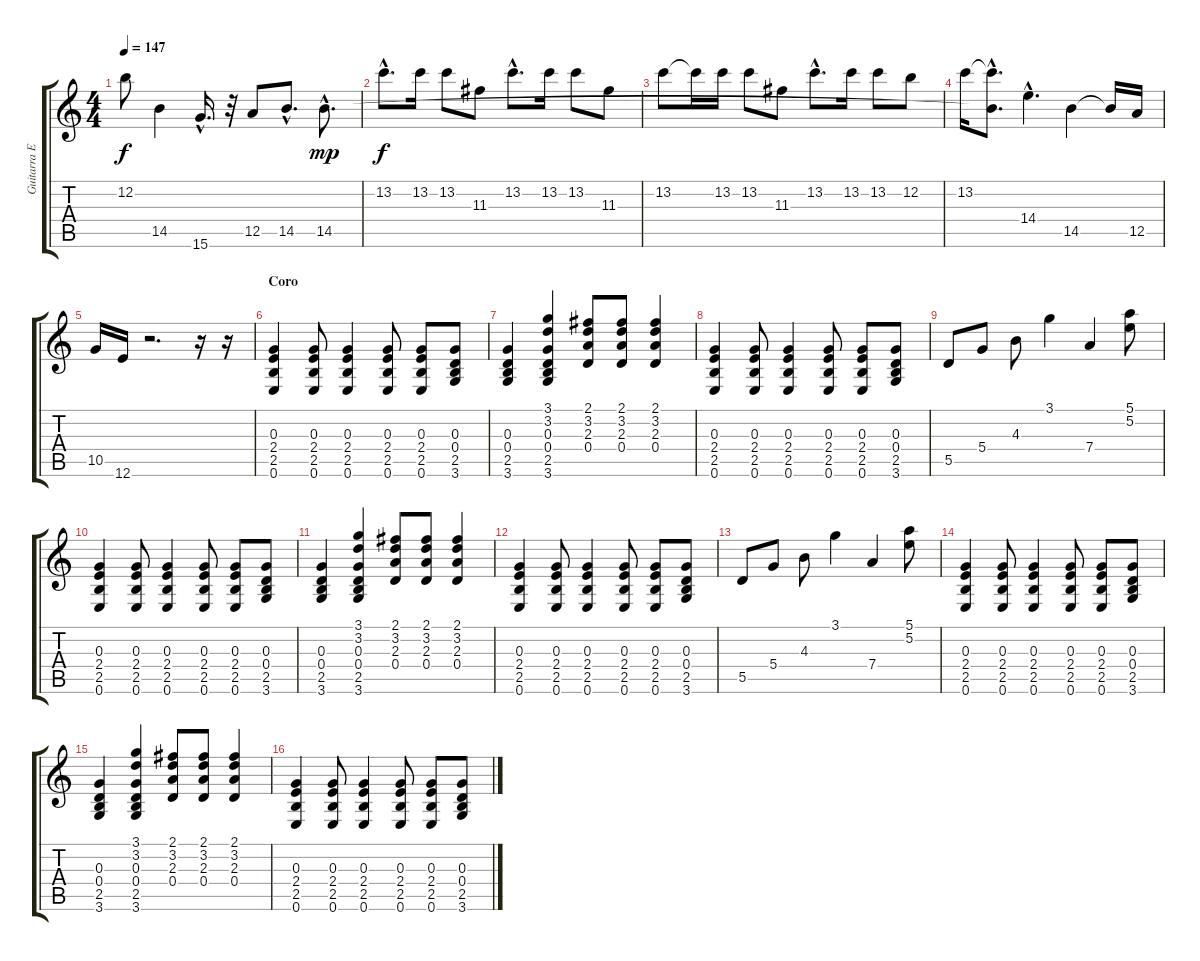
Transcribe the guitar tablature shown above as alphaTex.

\track ("Guitarra Electrica" "Guitarra E") {instrument electricguitarclean}
\staff {score tabs}
\tuning (E4 B3 G3 D3 A2 E2) {hide}
\ts (4 4)
\tempo 147
\clef g2
\ks c
12.2.8{dy f} 14.5.4 15.6{hac}.16{d} r.32 12.5.8 14.5{hac}.8{d} 14.5{hac}.8{d dy mp} |
13.2{hac}.8{d dy f} 13.2.16 13.2.8 11.3.8 13.2{hac}.8{d} 13.2.16 13.2.8 11.3.8 |
13.2.8 13.2{t}.16 13.2.16 13.2.8 11.3.8 13.2{hac}.8{d} 13.2.16 13.2.8 12.2.8 |
13.2.16 (13.2{t} 14.5{hac t}).8{d} 14.4{hac}.4{d} 14.5.4 14.5{t}.16 12.5.16 |
10.5.16 12.6.16{volume 6 instrument electricguitarclean} r.2{d} r.16 r.16 |
\section ("" "Coro")
(0.3 2.4 2.5 0.6).4 (0.3 2.4 2.5 0.6).8 (0.3 2.4 2.5 0.6).4 (0.3 2.4 2.5 0.6).8 (0.3 2.4 2.5 0.6).8 (0.3 0.4 2.5 3.6).8 |
(0.3 0.4 2.5 3.6).4 (3.1 3.2 0.3 0.4 2.5 3.6).4 (2.1 3.2 2.3 0.4).8 (2.1 3.2 2.3 0.4).8 (2.1 3.2 2.3 0.4).4 |
(0.3 2.4 2.5 0.6).4 (0.3 2.4 2.5 0.6).8 (0.3 2.4 2.5 0.6).4 (0.3 2.4 2.5 0.6).8 (0.3 2.4 2.5 0.6).8 (0.3 0.4 2.5 3.6).8 |
5.5.8{volume 12} 5.4.8 4.3.8 3.1.4 7.4.4 (5.1 5.2).8 |
(0.3 2.4 2.5 0.6).4{volume 6} (0.3 2.4 2.5 0.6).8 (0.3 2.4 2.5 0.6).4 (0.3 2.4 2.5 0.6).8 (0.3 2.4 2.5 0.6).8 (0.3 0.4 2.5 3.6).8 |
(0.3 0.4 2.5 3.6).4 (3.1 3.2 0.3 0.4 2.5 3.6).4 (2.1 3.2 2.3 0.4).8 (2.1 3.2 2.3 0.4).8 (2.1 3.2 2.3 0.4).4 |
(0.3 2.4 2.5 0.6).4 (0.3 2.4 2.5 0.6).8 (0.3 2.4 2.5 0.6).4 (0.3 2.4 2.5 0.6).8 (0.3 2.4 2.5 0.6).8 (0.3 0.4 2.5 3.6).8 |
5.5.8{volume 13} 5.4.8 4.3.8 3.1.4 7.4.4 (5.1 5.2).8 |
(0.3 2.4 2.5 0.6).4{volume 6} (0.3 2.4 2.5 0.6).8 (0.3 2.4 2.5 0.6).4 (0.3 2.4 2.5 0.6).8 (0.3 2.4 2.5 0.6).8 (0.3 0.4 2.5 3.6).8 |
(0.3 0.4 2.5 3.6).4 (3.1 3.2 0.3 0.4 2.5 3.6).4 (2.1 3.2 2.3 0.4).8 (2.1 3.2 2.3 0.4).8 (2.1 3.2 2.3 0.4).4 |
(0.3 2.4 2.5 0.6).4 (0.3 2.4 2.5 0.6).8 (0.3 2.4 2.5 0.6).4 (0.3 2.4 2.5 0.6).8 (0.3 2.4 2.5 0.6).8 (0.3 0.4 2.5 3.6).8
